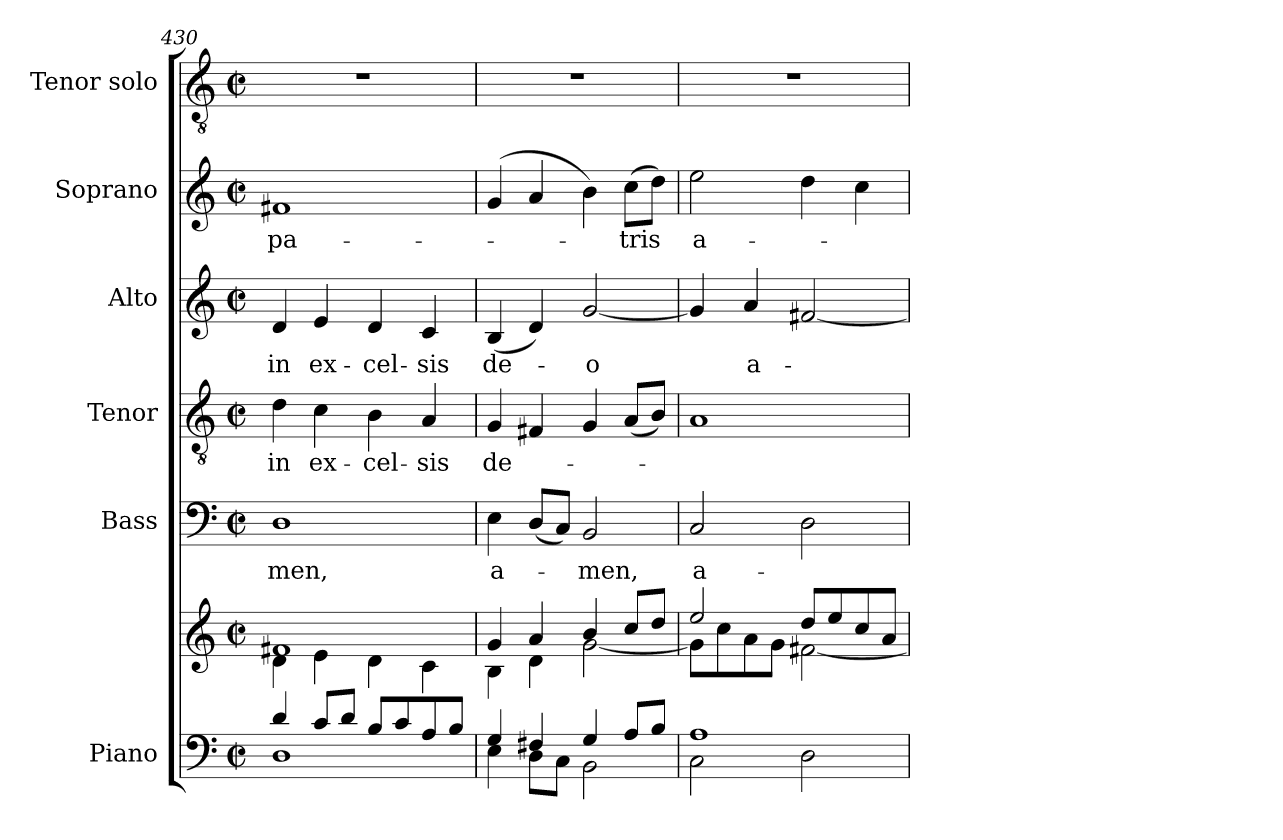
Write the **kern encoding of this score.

**kern	**kern	**kern	**text	**kern	**text	**kern	**text	**kern	**text	**kern
*part6	*part6	*part5	*part5	*part4	*part4	*part3	*part3	*part2	*part2	*part1
*staff7	*staff6	*staff5	*staff5	*staff4	*staff4	*staff3	*staff3	*staff2	*staff2	*staff1
*I"Piano	*	*I"Bass	*	*I"Tenor	*	*I"Alto	*	*I"Soprano	*	*I"Tenor solo
*I'Pno.	*	*I'B.	*	*I'T.	*	*I'A.	*	*I'S.	*	*I'T.s
*clefF4	*clefG2	*clefF4	*	*clefGv2	*	*clefG2	*	*clefG2	*	*clefGv2
*k[]	*k[]	*k[]	*	*k[]	*	*k[]	*	*k[]	*	*k[]
*M2/2	*M2/2	*M2/2	*	*M2/2	*	*M2/2	*	*M2/2	*	*M2/2
*met(c|)	*met(c|)	*met(c|)	*	*met(c|)	*	*met(c|)	*	*met(c|)	*	*met(c|)
=430	=430	=430	=430	=430	=430	=430	=430	=430	=430	=430
*^	*^	*	*	*	*	*	*	*	*	*
!	!	!	!	!	!LO:LY:b	!	!LO:LY:b	!	!LO:LY:b	!	!LO:LY:b	!
4d/	1D	1f#X	4d\	1D	men,	4d\	in	4d/	in	1f#X	pa-	1r
!	!	!	!	!	!	!	!LO:LY:b	!	!LO:LY:b	!	!	!
8c/L	.	.	4e\	.	.	4c\	ex-	4e/	ex-	.	.	.
8d/J	.	.	.	.	.	.	.	.	.	.	.	.
!	!	!	!	!	!	!	!LO:LY:b	!	!LO:LY:b	!	!	!
8B/L	.	.	4d\	.	.	4B\	-cel-	4d/	-cel-	.	.	.
8c/	.	.	.	.	.	.	.	.	.	.	.	.
!	!	!	!	!	!	!	!LO:LY:b	!	!LO:LY:b	!	!	!
8A/	.	.	4c\	.	.	4A/	-sis	4c/	-sis	.	.	.
8B/J	.	.	.	.	.	.	.	.	.	.	.	.
=431	=431	=431	=431	=431	=431	=431	=431	=431	=431	=431	=431	=431
!	!	!	!	!	!LO:LY:b	!	!LO:LY:b	!	!LO:LY:b	!	!	!
4G/	4E\	4g/	4B\	4E\	a-	4G/	de-	(<4B/	de-	(>4g/	.	1r
4F#X/	8D\L	4a/	4d\	(<8D/L	.	4F#X/	.	4d/)	.	4a/	.	.
.	8C\J	.	.	8C/J)	.	.	.	.	.	.	.	.
!	!	!	!	!	!LO:LY:b	!	!	!	!LO:LY:b	!	!	!
4G/	2BB\	4b/	[2g\	2BB/	-men,	4G/	.	[2g/	-o	4b\)	.	.
!	!	!	!	!	!	!	!	!	!	!	!LO:LY:b	!
8A/L	.	8cc/L	.	.	.	(<8A/L	.	.	.	(>8cc\L	-tris	.
8B/J	.	8dd/J	.	.	.	8B/J)	.	.	.	8dd\J)	.	.
=432	=432	=432	=432	=432	=432	=432	=432	=432	=432	=432	=432	=432
!	!	!	!	!	!LO:LY:b	!	!	!	!	!	!LO:LY:b	!
1A	2C\	2ee/	8g\L]	2C/	a-	1A	.	4g/]	.	2ee\	a-	1r
.	.	.	8cc\	.	.	.	.	.	.	.	.	.
!	!	!	!	!	!	!	!	!	!LO:LY:b	!	!	!
.	.	.	8a\	.	.	.	.	4a/	a-	.	.	.
.	.	.	8g\J	.	.	.	.	.	.	.	.	.
.	2D\	8dd/L	[2f#X\	2D\	.	.	.	[2f#X/	.	4dd\	.	.
.	.	8ee/	.	.	.	.	.	.	.	.	.	.
.	.	8cc/	.	.	.	.	.	.	.	4cc\	.	.
.	.	8a/J	.	.	.	.	.	.	.	.	.	.
*v	*v	*	*	*	*	*	*	*	*	*	*	*
*	*v	*v	*	*	*	*	*	*	*	*	*
=	=	=	=	=	=	=	=	=	=	=
*-	*-	*-	*-	*-	*-	*-	*-	*-	*-	*-
